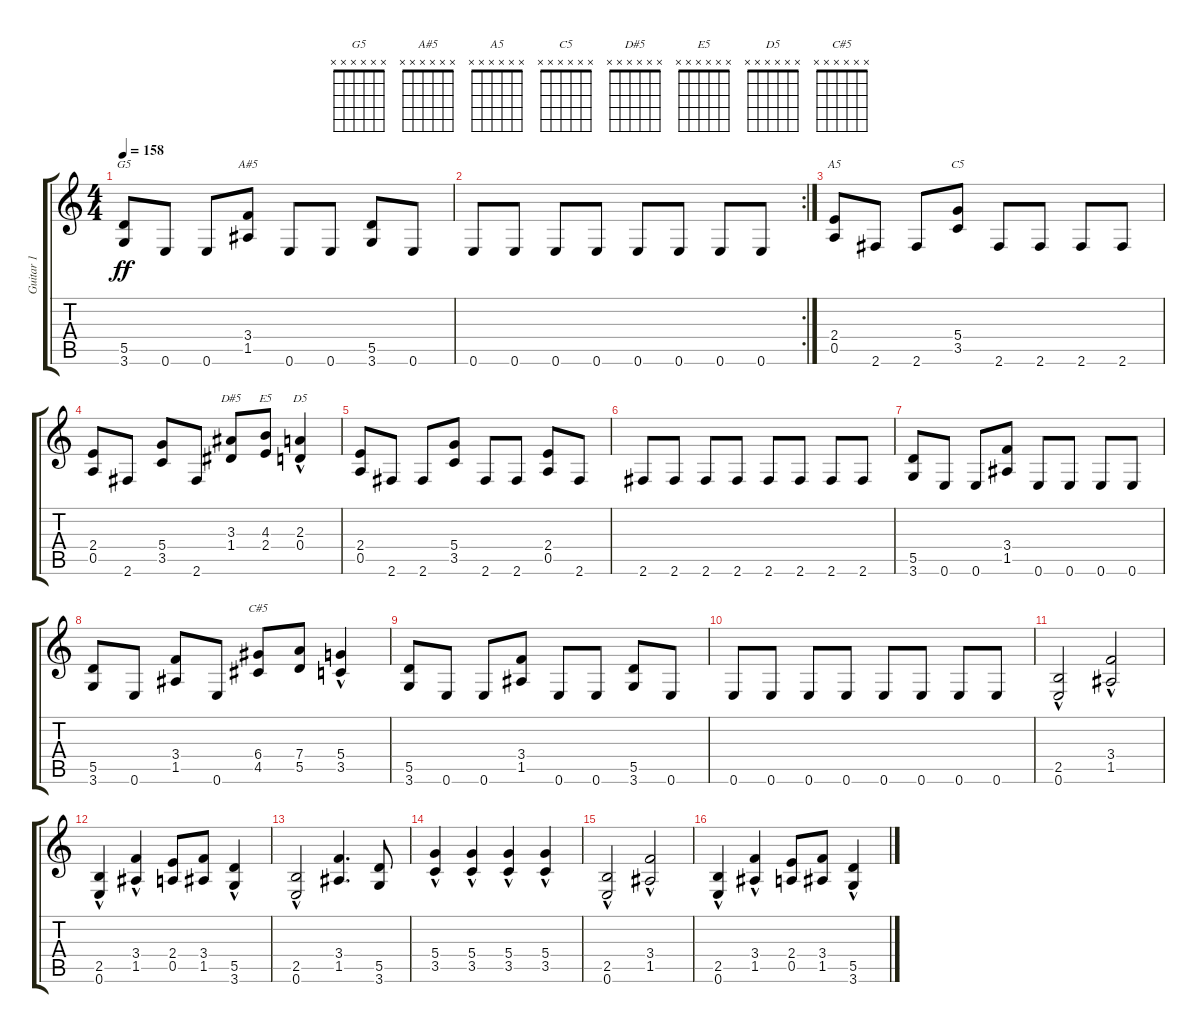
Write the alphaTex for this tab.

\track ("Guitar 1" "Guitar 1") {instrument distortionguitar}
\staff {score tabs}
\tuning (E4 B3 G3 D3 A2 E2) {hide}
\chord ("G5" x x x x x x) {firstfret 0}
\chord ("A#5" x x x x x x) {firstfret 0}
\chord ("A5" x x x x x x) {firstfret 0}
\chord ("C5" x x x x x x) {firstfret 0}
\chord ("D#5" x x x x x x) {firstfret 0}
\chord ("E5" x x x x x x) {firstfret 0}
\chord ("D5" x x x x x x) {firstfret 0}
\chord ("C#5" x x x x x x) {firstfret 0}
\ts (4 4)
\tempo 158
\clef g2
\ks c
(5.5 3.6).8{ch "G5" dy ff} 0.6.8 0.6.8 (3.4 1.5).8{ch "A#5"} 0.6.8 0.6.8 (5.5 3.6).8 0.6.8 |
\rc 2
0.6.8 0.6.8 0.6.8 0.6.8 0.6.8 0.6.8 0.6.8 0.6.8 |
(2.4 0.5).8{ch "A5"} 2.6.8 2.6.8 (5.4 3.5).8{ch "C5"} 2.6.8 2.6.8 2.6.8 2.6.8 |
(2.4 0.5).8 2.6.8 (5.4 3.5).8 2.6.8 (3.3 1.4).8{ch "D#5"} (4.3 2.4).8{ch "E5"} (2.3{hac} 0.4{hac}).4{ch "D5"} |
(2.4 0.5).8 2.6.8 2.6.8 (5.4 3.5).8 2.6.8 2.6.8 (2.4 0.5).8 2.6.8 |
2.6.8 2.6.8 2.6.8 2.6.8 2.6.8 2.6.8 2.6.8 2.6.8 |
(5.5 3.6).8 0.6.8 0.6.8 (3.4 1.5).8 0.6.8 0.6.8 0.6.8 0.6.8 |
(5.5 3.6).8 0.6.8 (3.4 1.5).8 0.6.8 (6.4 4.5).8{ch "C#5"} (7.4 5.5).8 (5.4 3.5{hac}).4 |
(5.5 3.6).8 0.6.8 0.6.8 (3.4 1.5).8 0.6.8 0.6.8 (5.5 3.6).8 0.6.8 |
0.6.8 0.6.8 0.6.8 0.6.8 0.6.8 0.6.8 0.6.8 0.6.8 |
(2.5{hac} 0.6{hac}).2 (3.4{hac} 1.5{hac}).2 |
(2.5{hac} 0.6{hac}).4 (3.4{hac} 1.5{hac}).4 (2.4 0.5).8 (3.4 1.5).8 (5.5 3.6{hac}).4 |
(2.5{hac} 0.6{hac}).2 (3.4 1.5).4{d} (5.5 3.6).8 |
(5.4 3.5{hac}).4 (5.4 3.5{hac}).4 (5.4 3.5{hac}).4 (5.4 3.5{hac}).4 |
(2.5{hac} 0.6{hac}).2 (3.4{hac} 1.5{hac}).2 |
(2.5{hac} 0.6{hac}).4 (3.4{hac} 1.5{hac}).4 (2.4 0.5).8 (3.4 1.5).8 (5.5 3.6{hac}).4
